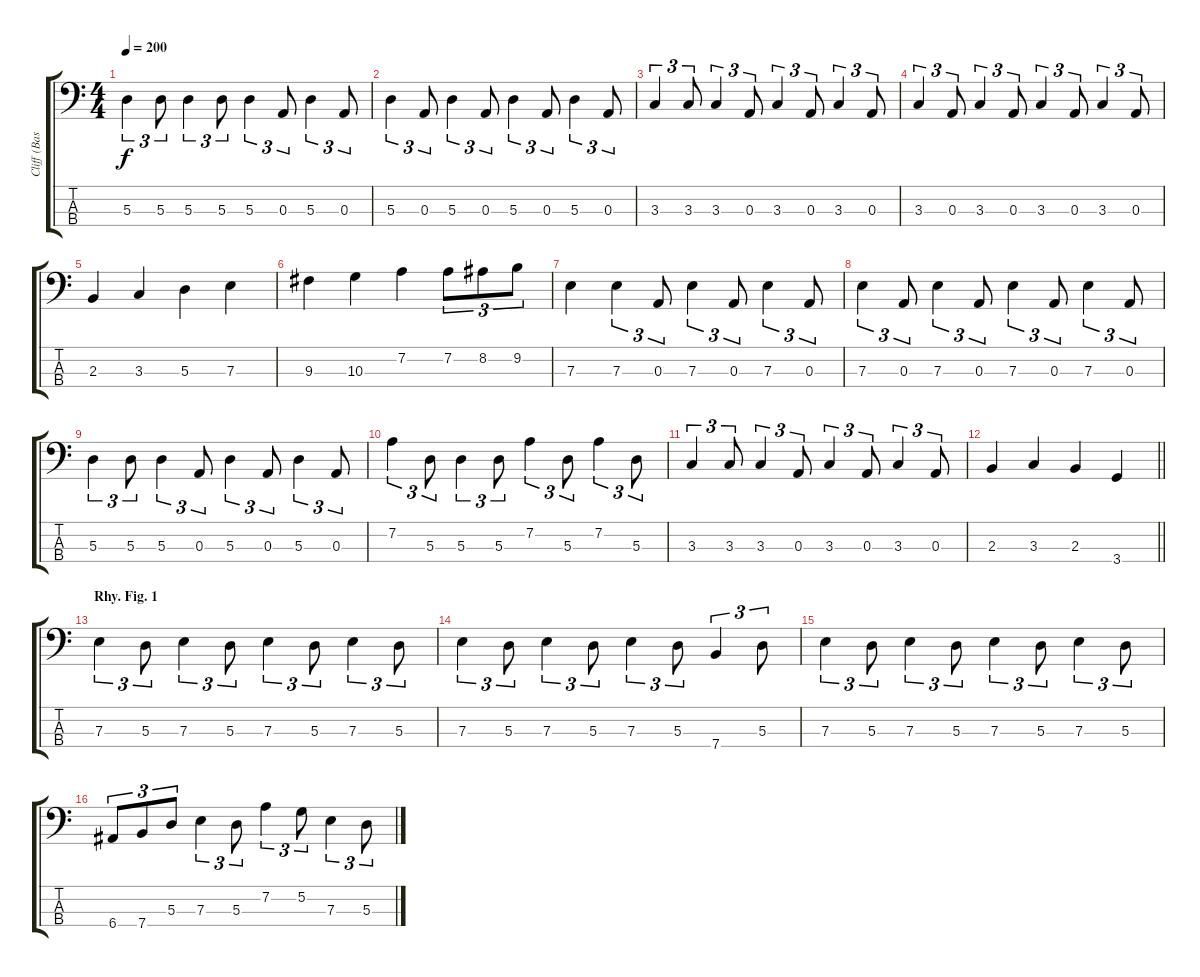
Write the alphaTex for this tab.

\track ("Cliff (Bass)" "Cliff (Bas") {instrument electricbassfinger}
\staff {score tabs}
\tuning (G2 D2 A1 E1) {hide}
\ts (4 4)
\tempo 200
\clef f4
\ks c
5.3.4{tu (3 2) dy f} 5.3.8{tu (3 2)} 5.3.4{tu (3 2)} 5.3.8{tu (3 2)} 5.3.4{tu (3 2)} 0.3.8{tu (3 2)} 5.3.4{tu (3 2)} 0.3.8{tu (3 2)} |
5.3.4{tu (3 2)} 0.3.8{tu (3 2)} 5.3.4{tu (3 2)} 0.3.8{tu (3 2)} 5.3.4{tu (3 2)} 0.3.8{tu (3 2)} 5.3.4{tu (3 2)} 0.3.8{tu (3 2)} |
3.3.4{tu (3 2)} 3.3.8{tu (3 2)} 3.3.4{tu (3 2)} 0.3.8{tu (3 2)} 3.3.4{tu (3 2)} 0.3.8{tu (3 2)} 3.3.4{tu (3 2)} 0.3.8{tu (3 2)} |
3.3.4{tu (3 2)} 0.3.8{tu (3 2)} 3.3.4{tu (3 2)} 0.3.8{tu (3 2)} 3.3.4{tu (3 2)} 0.3.8{tu (3 2)} 3.3.4{tu (3 2)} 0.3.8{tu (3 2)} |
2.3.4 3.3.4 5.3.4 7.3.4 |
9.3.4 10.3.4 7.2.4 7.2.8{tu (3 2)} 8.2.8{tu (3 2)} 9.2.8{tu (3 2)} |
7.3.4 7.3.4{tu (3 2)} 0.3.8{tu (3 2)} 7.3.4{tu (3 2)} 0.3.8{tu (3 2)} 7.3.4{tu (3 2)} 0.3.8{tu (3 2)} |
7.3.4{tu (3 2)} 0.3.8{tu (3 2)} 7.3.4{tu (3 2)} 0.3.8{tu (3 2)} 7.3.4{tu (3 2)} 0.3.8{tu (3 2)} 7.3.4{tu (3 2)} 0.3.8{tu (3 2)} |
5.3.4{tu (3 2)} 5.3.8{tu (3 2)} 5.3.4{tu (3 2)} 0.3.8{tu (3 2)} 5.3.4{tu (3 2)} 0.3.8{tu (3 2)} 5.3.4{tu (3 2)} 0.3.8{tu (3 2)} |
7.2.4{tu (3 2)} 5.3.8{tu (3 2)} 5.3.4{tu (3 2)} 5.3.8{tu (3 2)} 7.2.4{tu (3 2)} 5.3.8{tu (3 2)} 7.2.4{tu (3 2)} 5.3.8{tu (3 2)} |
3.3.4{tu (3 2)} 3.3.8{tu (3 2)} 3.3.4{tu (3 2)} 0.3.8{tu (3 2)} 3.3.4{tu (3 2)} 0.3.8{tu (3 2)} 3.3.4{tu (3 2)} 0.3.8{tu (3 2)} |
\barLineRight lightlight
2.3.4 3.3.4 2.3.4 3.4.4 |
\section ("" "Rhy. Fig. 1")
7.3.4{tu (3 2)} 5.3.8{tu (3 2)} 7.3.4{tu (3 2)} 5.3.8{tu (3 2)} 7.3.4{tu (3 2)} 5.3.8{tu (3 2)} 7.3.4{tu (3 2)} 5.3.8{tu (3 2)} |
7.3.4{tu (3 2)} 5.3.8{tu (3 2)} 7.3.4{tu (3 2)} 5.3.8{tu (3 2)} 7.3.4{tu (3 2)} 5.3.8{tu (3 2)} 7.4.4{tu (3 2)} 5.3.8{tu (3 2)} |
7.3.4{tu (3 2)} 5.3.8{tu (3 2)} 7.3.4{tu (3 2)} 5.3.8{tu (3 2)} 7.3.4{tu (3 2)} 5.3.8{tu (3 2)} 7.3.4{tu (3 2)} 5.3.8{tu (3 2)} |
6.4.8{tu (3 2)} 7.4.8{tu (3 2)} 5.3.8{tu (3 2)} 7.3.4{tu (3 2)} 5.3.8{tu (3 2)} 7.2.4{tu (3 2)} 5.2.8{tu (3 2)} 7.3.4{tu (3 2)} 5.3.8{tu (3 2)}
